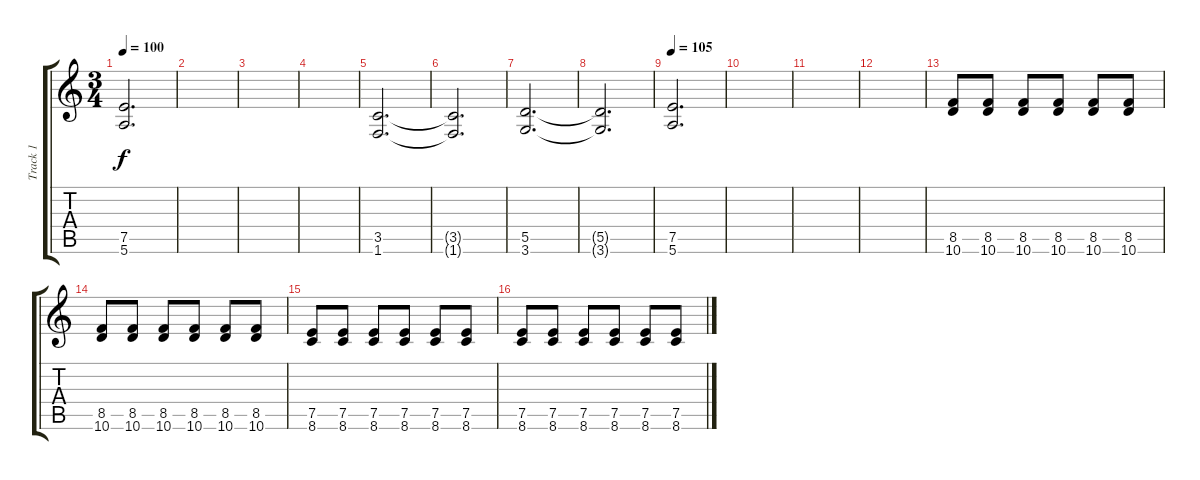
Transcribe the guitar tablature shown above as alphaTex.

\track ("Track 1" "Track 1") {instrument electricguitarjazz}
\staff {score tabs}
\tuning (E4 B3 G3 D3 A2 E2) {hide}
\ts (3 4)
\tempo 100
\clef g2
\ks c
(7.5 5.6).2{d dy f} |
|
|
|
(3.5 1.6).2{d} |
(3.5{t} 1.6{t}).2{d} |
(5.5 3.6).2{d} |
(5.5{t} 3.6{t}).2{d} |
\tempo 105
(7.5 5.6).2{d} |
|
|
|
(8.5 10.6).8 (8.5 10.6).8 (8.5 10.6).8 (8.5 10.6).8 (8.5 10.6).8 (8.5 10.6).8 |
(8.5 10.6).8 (8.5 10.6).8 (8.5 10.6).8 (8.5 10.6).8 (8.5 10.6).8 (8.5 10.6).8 |
(7.5 8.6).8 (7.5 8.6).8 (7.5 8.6).8 (7.5 8.6).8 (7.5 8.6).8 (7.5 8.6).8 |
(7.5 8.6).8 (7.5 8.6).8 (7.5 8.6).8 (7.5 8.6).8 (7.5 8.6).8 (7.5 8.6).8
